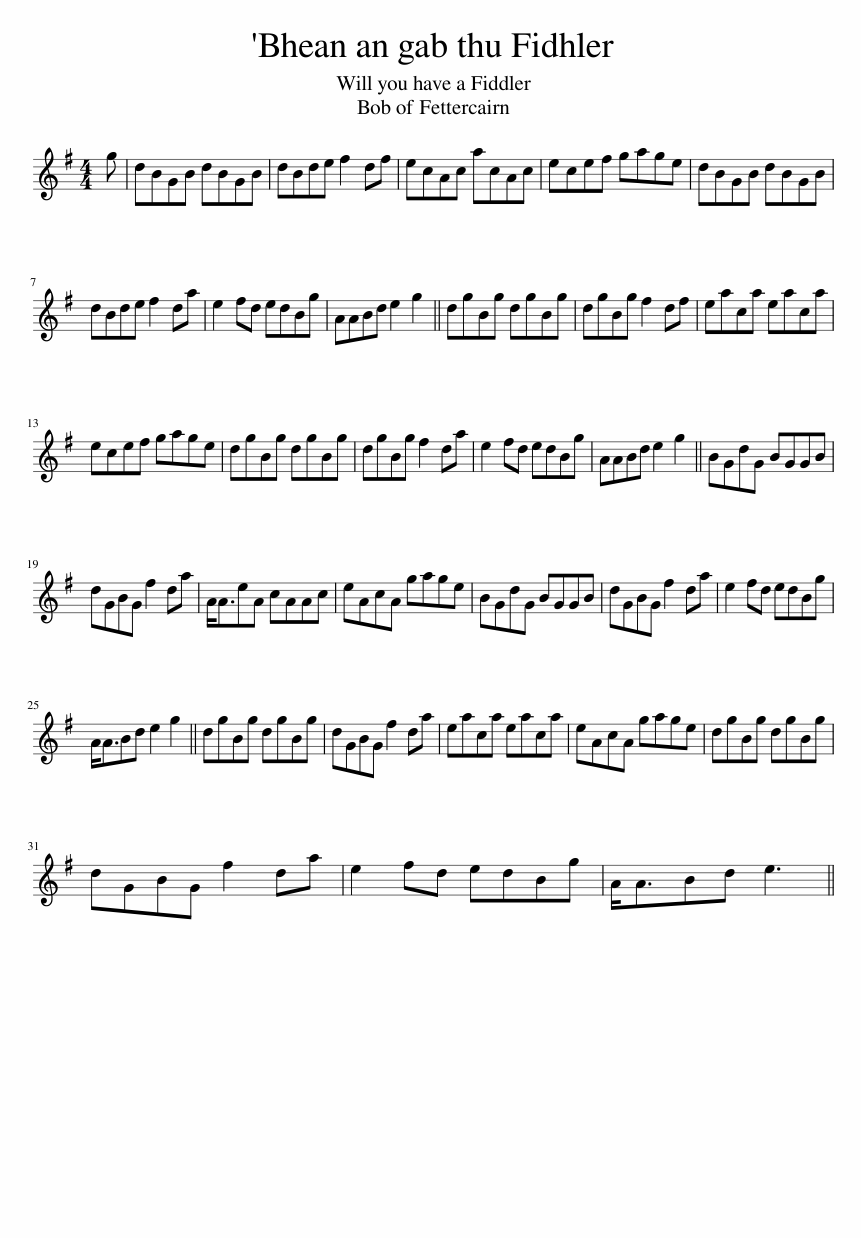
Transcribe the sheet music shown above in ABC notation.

X:1
L:1/8
M:4/4
I:linebreak $
K:G
V:1 treble
V:1
 g | dBGB dBGB | dBde f2 df | ecAc acAc | ecef gage | %5
 dBGB dBGB |$ dBde f2 da | e2 fd edBg | AABd e2 g2 || dgBg dgBg | %10
 dgBg f2 df | eaca eaca |$ ecef gage | dgBg dgBg | dgBg f2 da | %15
 e2 fd edBg | AABd e2 g2 || BGdG BGGB |$ dGBG f2 da | A<AeA cAAc | %20
 eAcA gage | BGdG BGGB | dGBG f2 da | e2 fd edBg |$ A<ABd e2 g2 || %25
 dgBg dgBg | dGBG f2 da | eaca eaca | eAcA gage | dgBg dgBg |$ %30
 dGBG f2 da | e2 fd edBg | A<ABd e3 || %33
